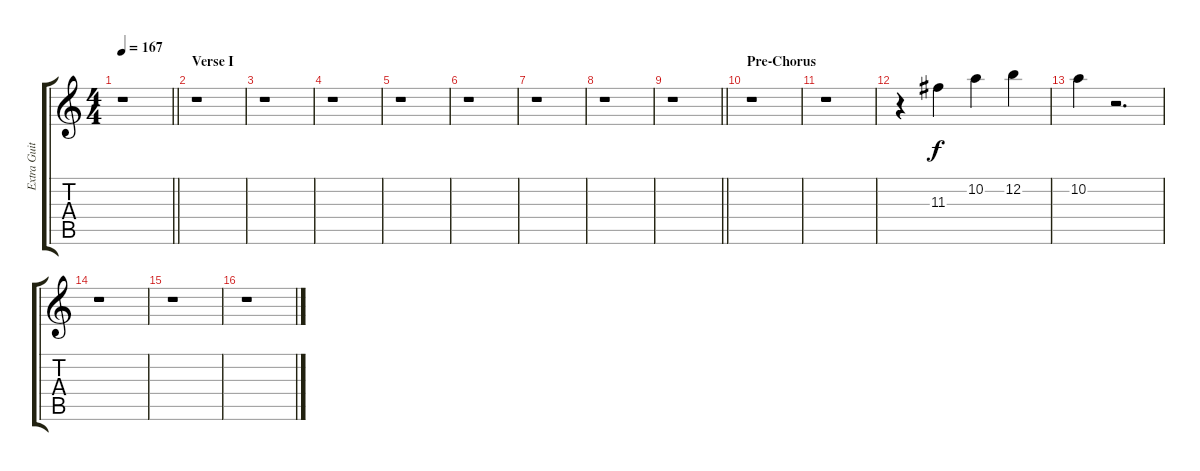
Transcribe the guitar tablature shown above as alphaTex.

\track ("Extra Guitar" "Extra Guit") {instrument overdrivenguitar}
\staff {score tabs}
\tuning (E4 B3 G3 D3 A2 E2) {hide}
\ts (4 4)
\tempo 167
\clef g2
\barLineRight lightlight
\ks c
r.1{dy f} |
\section ("" "Verse I")
r.1 |
r.1 |
r.1 |
r.1 |
r.1 |
r.1 |
r.1 |
\barLineRight lightlight
r.1 |
\section ("" "Pre-Chorus")
r.1 |
r.1 |
r.4 11.3.4 10.2.4 12.2.4 |
10.2.4 r.2{d} |
r.1 |
r.1 |
r.1
